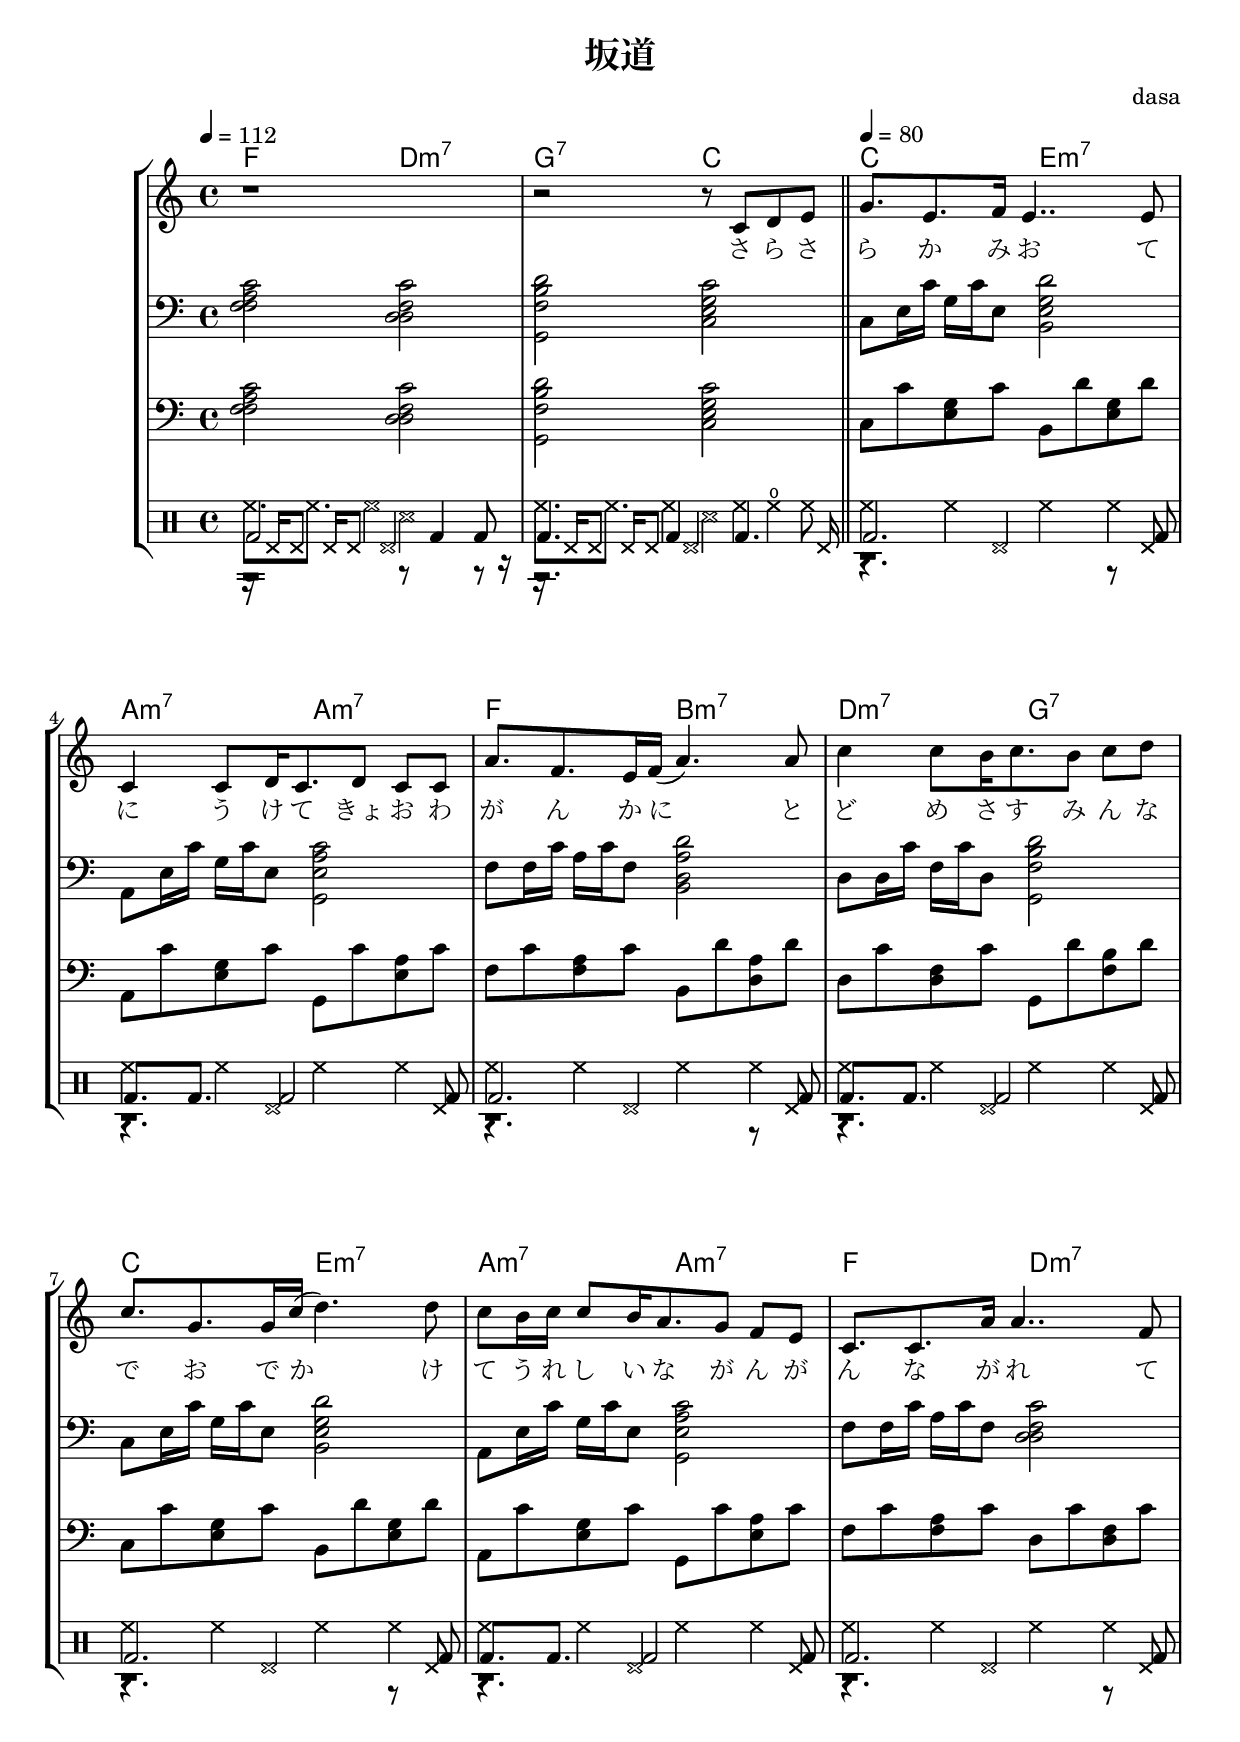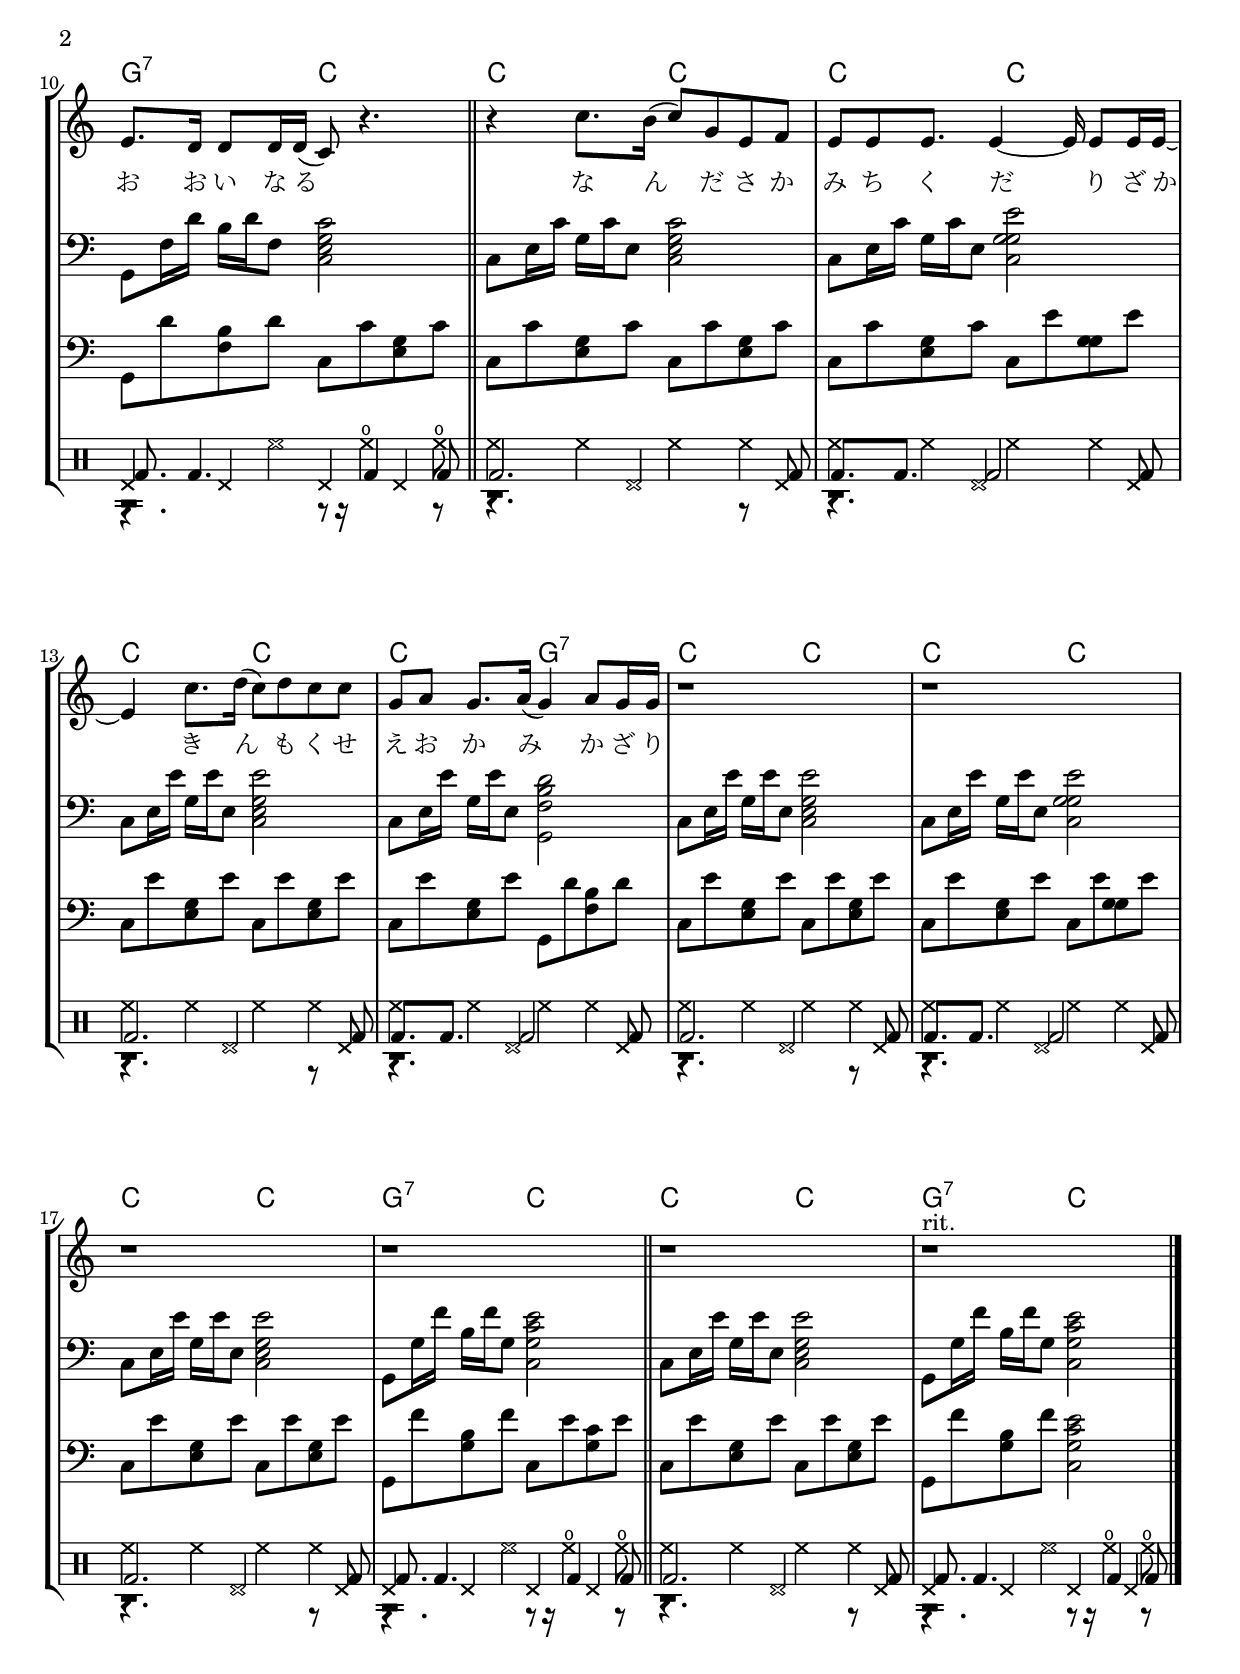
\version "2.12.1"

\header {
	title = \markup {坂道}
	composer = \markup \center-column {dasa}
}

harmony = \chordmode {
	f2 d:min7 g:7 c 

	c e:min7 a:min7 a:min7 f b:min7 d:min7 g:7 c e:min7 a:min7 a:min7 f d:min7 g:7 c 

	c c c c c c c g:7 c c c c c c g:7 c 

	c c g:7 c 
}

melody = {
	\key c \major
	\tempo 4 = 112
	r1 | r2 r8 
	\set Staff.midiInstrument = #"fss0.35"
	c'8  d'8  e'8 
		\tempo 4 = 80
g'8.  e'8.  f'16  e'4..  e'8 
	c'4  c'8  d'16  c'8.  d'8  c'8  c'8 
	a'8.  f'8.  e'16  f'16  (a'4.)  a'8 
	c''4  c''8  b'16  c''8.  b'8  c''8  d''8 
	c''8.  g'8.  g'16  c''16  (d''4.)  d''8 
	c''8  b'16  c''16  c''8  b'16  a'8.  g'8  f'8  e'8 
	c'8.  c'8.  a'16  a'4..  f'8 
	e'8.  d'16  d'8  d'16  d'16  (c'8)  	r4. 	\set Staff.midiInstrument = #"fss0.35"
	r4 c''8.  b'16  (c''8)  g'8  e'8  f'8 
	e'8  e'8  e'8.  e'4~e'16  e'8  e'16  e'16~ 
	e'4  c''8.  d''16  (c''8)  d''8  c''8  c''8 
	g'8  a'8  g'8.  a'16  (g'4)  a'8  g'16  g'16
	r1 r1 r1 r1 	r1 | r1^"rit." \bar "|."
}

words = \lyricmode {
	
	さ  ら  さ  ら  か  み  お  て  に  う  け  て  きょ  お  わ  が  ん  か  に  と  ど  め  さ  す  み  ん  な  で  お  で  か  け  て  う  れ  し  い  な  が  ん  が  ん  な  が  れ  て  お  お  い  な  る  
	な  ん  だ  さ  か  み  ち  く  だ  り  ざ  か  き  ん  も  く  せ  え  お  か  み  か  ざ  り  
	
}

tempochange = {
	\tempo 4 = 112
	r1 | r1 \bar "||"
	\tempo 4 = 80
	r1 | r1 | r1 | r1 | r1 | r1 | r1 | r1 \bar "||"
	\tempo 4 = 80
	r1 | r1 | r1 | r1 | r1 | r1 | r1 | r1 \bar "||"
	\tempo 4 = 80
	r1 | \tempo 4 = 60 r2 \tempo 4 = 53 r2 \bar "|."
}

mainacc = {
	\clef bass
	\set Staff.midiInstrument = #"Violin"
	\key c \major
	\tempo 4 = 112
	<f f a c'>2
	<d d f c'>2
	<g, f b d'>2
	<c e g c'>2
	\bar "||"

	\set Staff.midiInstrument = #"Tremolo Strings"
	\tempo 4 = 80
	c8 e16 c' g c' e8
	<b, e g d'>2
	a,8 e16 c' g c' e8
	<g, e a c'>2
	f8 f16 c' a c' f8
	<b, d a d'>2
	d8 d16 c' f c' d8
	<g, f b d'>2
	c8 e16 c' g c' e8
	<b, e g d'>2
	a,8 e16 c' g c' e8
	<g, e a c'>2
	f8 f16 c' a c' f8
	<d d f c'>2
	g,8 f16 d' b d' f8
	<c e g c'>2
	\bar "||"

	\set Staff.midiInstrument = #"Tremolo Strings"
	c8 e16 c' g c' e8
	<c e g c'>2
	c8 e16 c' g c' e8
	<c g g e'>2
	c8 e16 e' g e' e8
	<c e g e'>2
	c8 e16 e' g e' e8
	<g, f b d'>2
	c8 e16 e' g e' e8
	<c e g e'>2
	c8 e16 e' g e' e8
	<c g g e'>2
	c8 e16 e' g e' e8
	<c e g e'>2
	g,8 g16 f' b f' g8
	<c g c' e'>2
	\bar "||"

	\set Staff.midiInstrument = #"Tremolo Strings"
	c8 e16 e' g e' e8
	<c e g e'>2
	g,8 g16 f' b f' g8
	<c g c' e'>2
	\bar "|."
}

subacc = {
	\clef bass
	\set Staff.midiInstrument = #"Accordion"
	\key c \major
	\tempo 4 = 112
	<f f a c'>2
	<d d f c'>2
	<g, f b d'>2
	<c e g c'>2
	\bar "||"

	\set Staff.midiInstrument = #"Accordion"
	\tempo 4 = 80
	c8 c' <e g> c'
	b,8 d' <e g> d'
	a,8 c' <e g> c'
	g,8 c' <e a> c'
	f8 c' <f a> c'
	b,8 d' <d a> d'
	d8 c' <d f> c'
	g,8 d' <f b> d'
	c8 c' <e g> c'
	b,8 d' <e g> d'
	a,8 c' <e g> c'
	g,8 c' <e a> c'
	f8 c' <f a> c'
	d8 c' <d f> c'
	g,8 d' <f b> d'
	c8 c' <e g> c'
	\bar "||"

	\set Staff.midiInstrument = #"Accordion"
	c8 c' <e g> c'
	c8 c' <e g> c'
	c8 c' <e g> c'
	c8 e' <g g> e'
	c8 e' <e g> e'
	c8 e' <e g> e'
	c8 e' <e g> e'
	g,8 d' <f b> d'
	c8 e' <e g> e'
	c8 e' <e g> e'
	c8 e' <e g> e'
	c8 e' <g g> e'
	c8 e' <e g> e'
	c8 e' <e g> e'
	g,8 f' <g b> f'
	c8 e' <g c'> e'
	\bar "||"

	\set Staff.midiInstrument = #"Accordion"
	c8 e' <e g> e'
	c8 e' <e g> e'
	g,8 f' <g b> f'
	<c g c' e'>2
	\bar "|."
}

percA = {
	\drummode {
	r1  |r2. hho4  \bar "||"
	r1  |r1  |r1  |r1  |r1  |r1  |r1  |r2 r8 hho4 hho8  \bar "||"
	r1  |r1  |r1  |r1  |r1  |r1  |r1  |r2 r8 hho4 hho8  \bar "||"
	r1  |r2 r8 hho4 hho8  \bar "|."
	}
}

percB = {
	\drummode {
	r16 hhp16 hhp8 hhp16 hhp8 hhp2 r16  |r16 hhp16 hhp8 hhp16 hhp8 hhp2 hhp16  \bar "||"
	r4. hhp2 hhp8  |r4. hhp2 hhp8  |r4. hhp2 hhp8  |r4. hhp2 hhp8  |r4. hhp2 hhp8  |r4. hhp2 hhp8  |r4. hhp2 hhp8  |hhp4 hhp4 hhp4 hhp4  \bar "||"
	r4. hhp2 hhp8  |r4. hhp2 hhp8  |r4. hhp2 hhp8  |r4. hhp2 hhp8  |r4. hhp2 hhp8  |r4. hhp2 hhp8  |r4. hhp2 hhp8  |hhp4 hhp4 hhp4 hhp4  \bar "||"
	r4. hhp2 hhp8  |hhp4 hhp4 hhp4 hhp4  \bar "|."
	}
}

percC = {
	\drummode {
	hh8. hh8. hh2 r8  |hh8. hh8. hh4 hh4 hh8  \bar "||"
	hh4 hh4 hh4 hh4  |hh4 hh4 hh4 hh4  |hh4 hh4 hh4 hh4  |hh4 hh4 hh4 hh4  |hh4 hh4 hh4 hh4  |hh4 hh4 hh4 hh4  |hh4 hh4 hh4 hh4  |r4. hh2 r8  \bar "||"
	hh4 hh4 hh4 hh4  |hh4 hh4 hh4 hh4  |hh4 hh4 hh4 hh4  |hh4 hh4 hh4 hh4  |hh4 hh4 hh4 hh4  |hh4 hh4 hh4 hh4  |hh4 hh4 hh4 hh4  |r4. hh2 r8  \bar "||"
	hh4 hh4 hh4 hh4  |r4. hh2 r8  \bar "|."
	}
}

percD = {
	\drummode {
	r2 ss2  |r2 ss2  \bar "||"
	bd2. r8 bd8  |bd8. bd8. bd2 bd8  |bd2. r8 bd8  |bd8. bd8. bd2 bd8  |bd2. r8 bd8  |bd8. bd8. bd2 bd8  |bd2. r8 bd8  |bd8. bd4. r16 bd4 bd8  \bar "||"
	bd2. r8 bd8  |bd8. bd8. bd2 bd8  |bd2. r8 bd8  |bd8. bd8. bd2 bd8  |bd2. r8 bd8  |bd8. bd8. bd2 bd8  |bd2. r8 bd8  |bd8. bd4. r16 bd4 bd8  \bar "||"
	bd2. r8 bd8  |bd8. bd4. r16 bd4 bd8  \bar "|."
	}
}

percE = {
	\drummode {
	bd2 r8 bd4 bd8  |bd4. bd4 bd4.  \bar "||"
	r1 | r1 | r1 | r1 | r1 | r1 | r1 | r1 \bar "||"
	r1 | r1 | r1 | r1 | r1 | r1 | r1 | r1 \bar "||"
	r1 | r1 \bar "|."
	}
}

\score {
	<<
		\new StaffGroup <<
			\new ChordNames {\harmony}
			\new Voice = "melody" {\melody}
			\new Lyrics \lyricsto "melody" \words
			\new Staff = "mainacc" {\mainacc}
			\new Staff = "subacc" {\subacc}
			\new DrumStaff <<
				\new DrumVoice {\percA}
				\new DrumVoice {\percB}
				\new DrumVoice {\percC}
				\new DrumVoice {\percD}
				\new DrumVoice {\percE}
			>>
		>>
	>>
	\layout { }
}
